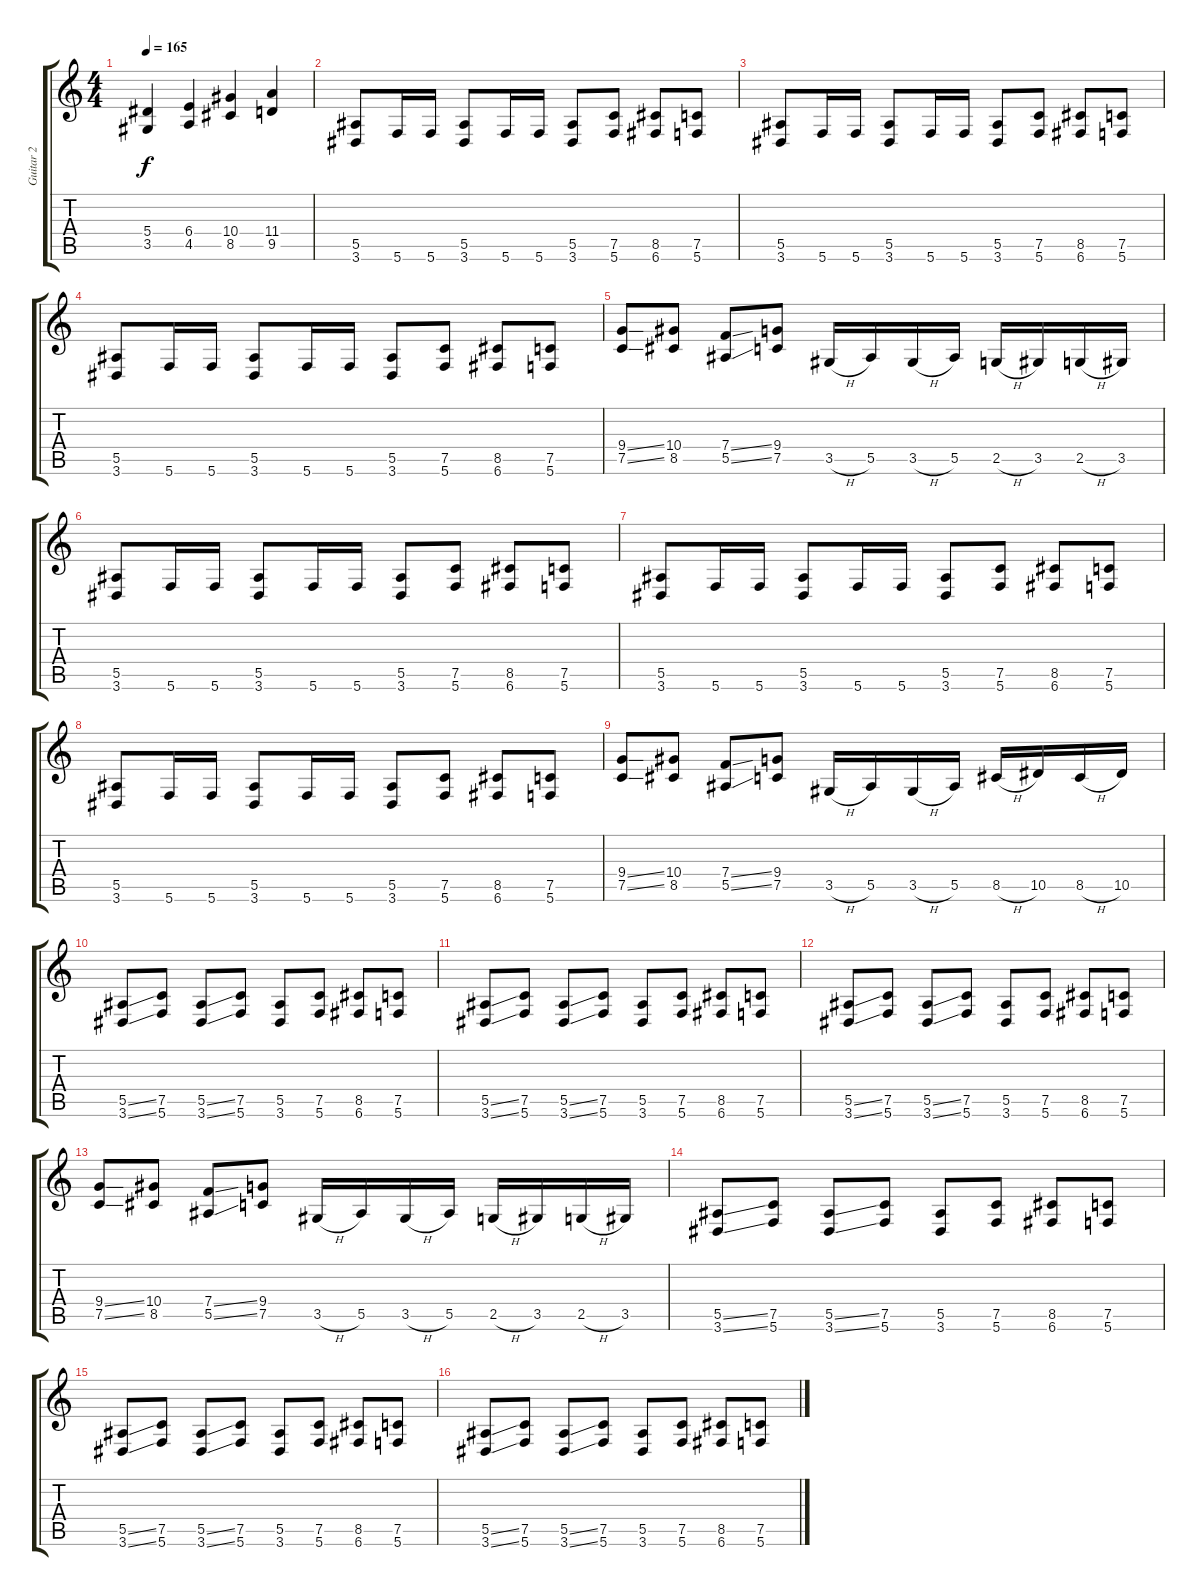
\track ("Guitar 2" "Guitar 2") {instrument distortionguitar}
\staff {score tabs}
\tuning (C4 G3 Eb3 Bb2 F2 C2) {hide}
\ts (4 4)
\tempo 165
\clef g2
\ks c
(5.4 3.5).4{dy f} (6.4 4.5).4 (10.4 8.5).4 (11.4 9.5).4 |
(5.5 3.6).8 5.6.16 5.6.16 (5.5 3.6).8 5.6.16 5.6.16 (5.5 3.6).8 (7.5 5.6).8 (8.5 6.6).8 (7.5 5.6).8 |
(5.5 3.6).8 5.6.16 5.6.16 (5.5 3.6).8 5.6.16 5.6.16 (5.5 3.6).8 (7.5 5.6).8 (8.5 6.6).8 (7.5 5.6).8 |
(5.5 3.6).8 5.6.16 5.6.16 (5.5 3.6).8 5.6.16 5.6.16 (5.5 3.6).8 (7.5 5.6).8 (8.5 6.6).8 (7.5 5.6).8 |
(9.4{ss} 7.5{ss}).8 (10.4 8.5).8 (7.4{ss} 5.5{ss}).8 (9.4 7.5).8 3.5{h}.16 5.5.16 3.5{h}.16 5.5.16 2.5{h}.16 3.5.16 2.5{h}.16 3.5.16 |
(5.5 3.6).8 5.6.16 5.6.16 (5.5 3.6).8 5.6.16 5.6.16 (5.5 3.6).8 (7.5 5.6).8 (8.5 6.6).8 (7.5 5.6).8 |
(5.5 3.6).8 5.6.16 5.6.16 (5.5 3.6).8 5.6.16 5.6.16 (5.5 3.6).8 (7.5 5.6).8 (8.5 6.6).8 (7.5 5.6).8 |
(5.5 3.6).8 5.6.16 5.6.16 (5.5 3.6).8 5.6.16 5.6.16 (5.5 3.6).8 (7.5 5.6).8 (8.5 6.6).8 (7.5 5.6).8 |
(9.4{ss} 7.5{ss}).8 (10.4 8.5).8 (7.4{ss} 5.5{ss}).8 (9.4 7.5).8 3.5{h}.16 5.5.16 3.5{h}.16 5.5.16 8.5{h}.16 10.5.16 8.5{h}.16 10.5.16 |
(5.5{ss} 3.6{ss}).8 (7.5 5.6).8 (5.5{ss} 3.6{ss}).8 (7.5 5.6).8 (5.5 3.6).8 (7.5 5.6).8 (8.5 6.6).8 (7.5 5.6).8 |
(5.5{ss} 3.6{ss}).8 (7.5 5.6).8 (5.5{ss} 3.6{ss}).8 (7.5 5.6).8 (5.5 3.6).8 (7.5 5.6).8 (8.5 6.6).8 (7.5 5.6).8 |
(5.5{ss} 3.6{ss}).8 (7.5 5.6).8 (5.5{ss} 3.6{ss}).8 (7.5 5.6).8 (5.5 3.6).8 (7.5 5.6).8 (8.5 6.6).8 (7.5 5.6).8 |
(9.4{ss} 7.5{ss}).8 (10.4 8.5).8 (7.4{ss} 5.5{ss}).8 (9.4 7.5).8 3.5{h}.16 5.5.16 3.5{h}.16 5.5.16 2.5{h}.16 3.5.16 2.5{h}.16 3.5.16 |
(5.5{ss} 3.6{ss}).8 (7.5 5.6).8 (5.5{ss} 3.6{ss}).8 (7.5 5.6).8 (5.5 3.6).8 (7.5 5.6).8 (8.5 6.6).8 (7.5 5.6).8 |
(5.5{ss} 3.6{ss}).8 (7.5 5.6).8 (5.5{ss} 3.6{ss}).8 (7.5 5.6).8 (5.5 3.6).8 (7.5 5.6).8 (8.5 6.6).8 (7.5 5.6).8 |
(5.5{ss} 3.6{ss}).8 (7.5 5.6).8 (5.5{ss} 3.6{ss}).8 (7.5 5.6).8 (5.5 3.6).8 (7.5 5.6).8 (8.5 6.6).8 (7.5 5.6).8
